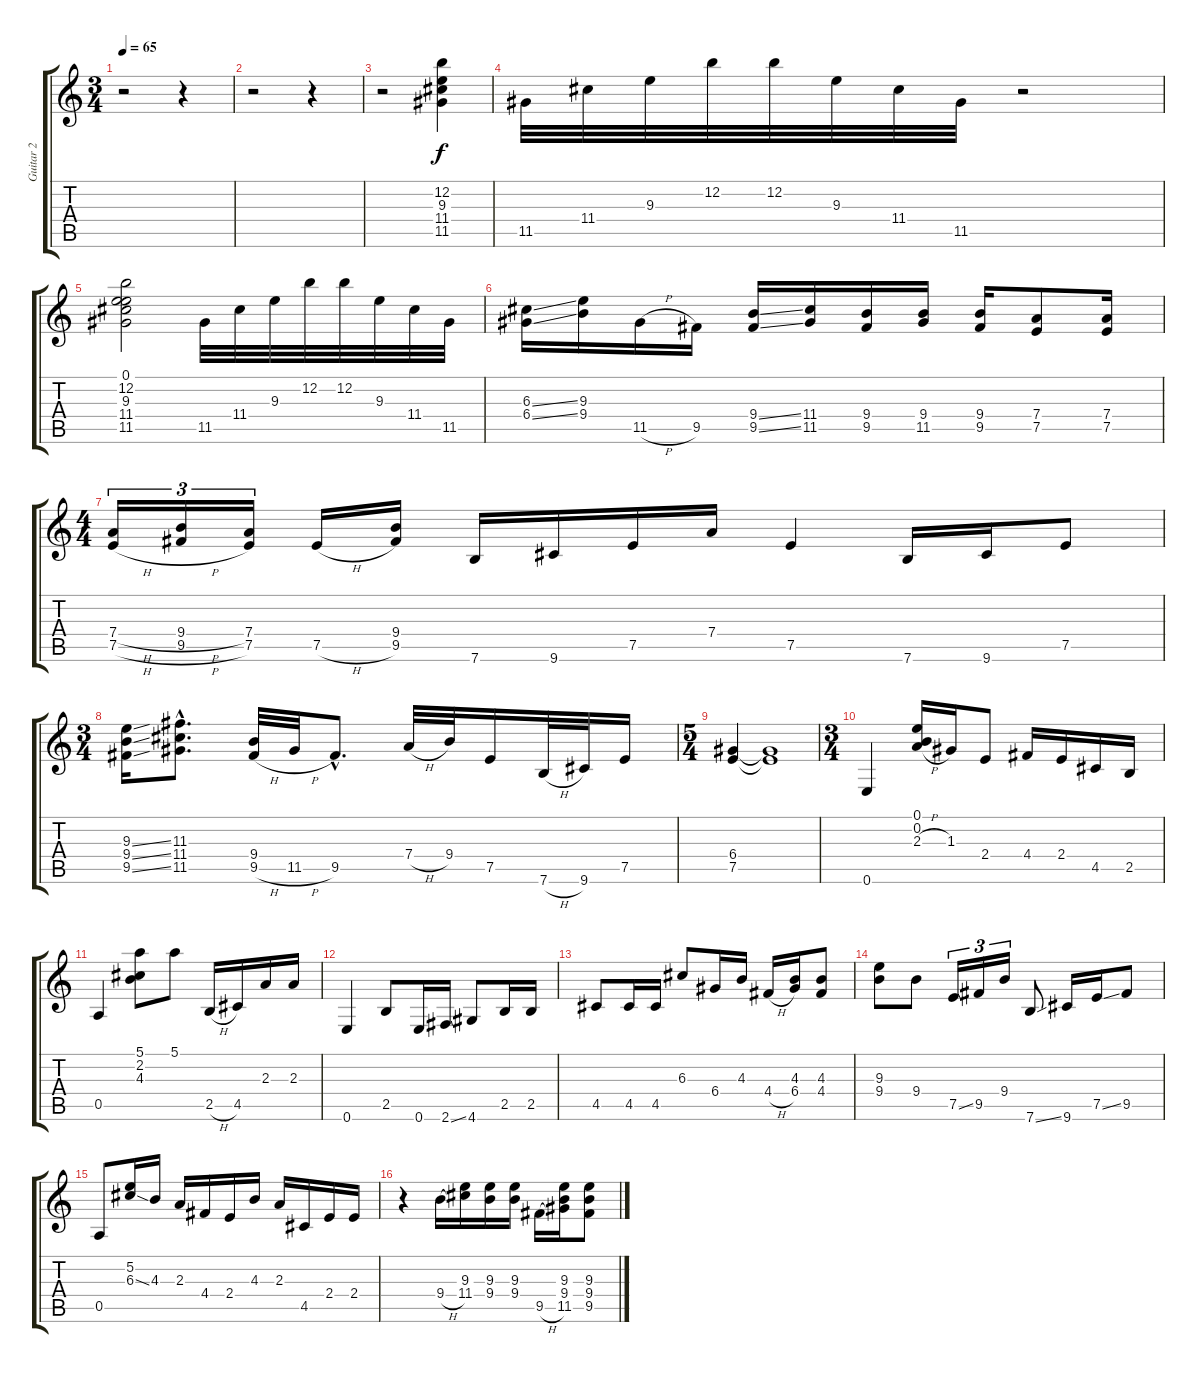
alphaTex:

\track ("Guitar 2" "Guitar 2") {instrument electricguitarclean}
\staff {score tabs}
\tuning (E4 B3 G3 D3 A2 E2) {hide}
\ts (3 4)
\tempo 65
\clef g2
\ks c
r.2{dy f instrument electricguitarclean} r.4 |
r.2 r.4 |
r.2 (12.2 9.3 11.4 11.5).4 |
11.5.32 11.4.32 9.3.32 12.2.32 12.2.32 9.3.32 11.4.32 11.5.32 r.2 |
(0.1 12.2 9.3 11.4 11.5).2 11.5.32 11.4.32 9.3.32 12.2.32 12.2.32 9.3.32 11.4.32 11.5.32 |
(6.3{ss} 6.4{ss}).16 (9.3 9.4).16 11.5{h}.16 9.5.16 (9.4{ss} 9.5{ss}).16 (11.4 11.5).16 (9.4 9.5).16 (9.4 11.5).16 (9.4 9.5).16 (7.4 7.5).8 (7.4 7.5).16 |
\ts (4 4)
(7.4{h} 7.5{h}).16{tu (3 2)} (9.4{h} 9.5{h}).16{tu (3 2)} (7.4 7.5).16{tu (3 2)} 7.5{h}.16 (9.4 9.5).16 7.6.16 9.6.16 7.5.16 7.4.16 7.5.4 7.6.16 9.6.16 7.5.8 |
\ts (3 4)
(9.3{ss} 9.4{ss} 9.5{ss}).16 (11.3{hac} 11.4{hac} 11.5{hac}).8{d} (9.4 9.5{h}).32 11.5{h}.32 9.5{hac}.8{d} 7.4{h}.32 9.4.32 7.5.16 7.6{h}.32 9.6.32 7.5.16 |
\ts (5 4)
(6.4 7.5).4 (6.4{t} 7.5{t}).1 |
\ts (3 4)
0.6.4 (0.1 0.2 2.3{h}).16 1.3.16 2.4.8 4.4.16 2.4.16 4.5.16 2.5.16 |
0.5.4 (5.1 2.2 4.3).8 5.1.8 2.5{h}.16 4.5.16 2.3.16 2.3.16 |
0.6.4 2.5.8 0.6.16 2.6{ss}.16 4.6.8 2.5.16 2.5.16 |
4.5.8 4.5.16 4.5.16 6.3.8 6.4.16 4.3.16 4.4{h}.16 (4.3 6.4).16 (4.3 4.4).8 |
(9.3 9.4).8 9.4.8 7.5{ss}.16{tu (3 2)} 9.5.16{tu (3 2)} 9.4.16{tu (3 2)} 7.6{ss}.8 9.6.16 7.5{ss}.16 9.5.8 |
0.5.8 (5.2 6.3{ss}).16 4.3.16 2.3.16 4.4.16 2.4.16 4.3.16 2.3.16 4.5.16 2.4.16 2.4.16 |
r.4 9.4{h}.16 (9.3 11.4).16 (9.3 9.4).16 (9.3 9.4).16 9.5{h}.16 (9.3 9.4 11.5).16 (9.3 9.4 9.5).8
